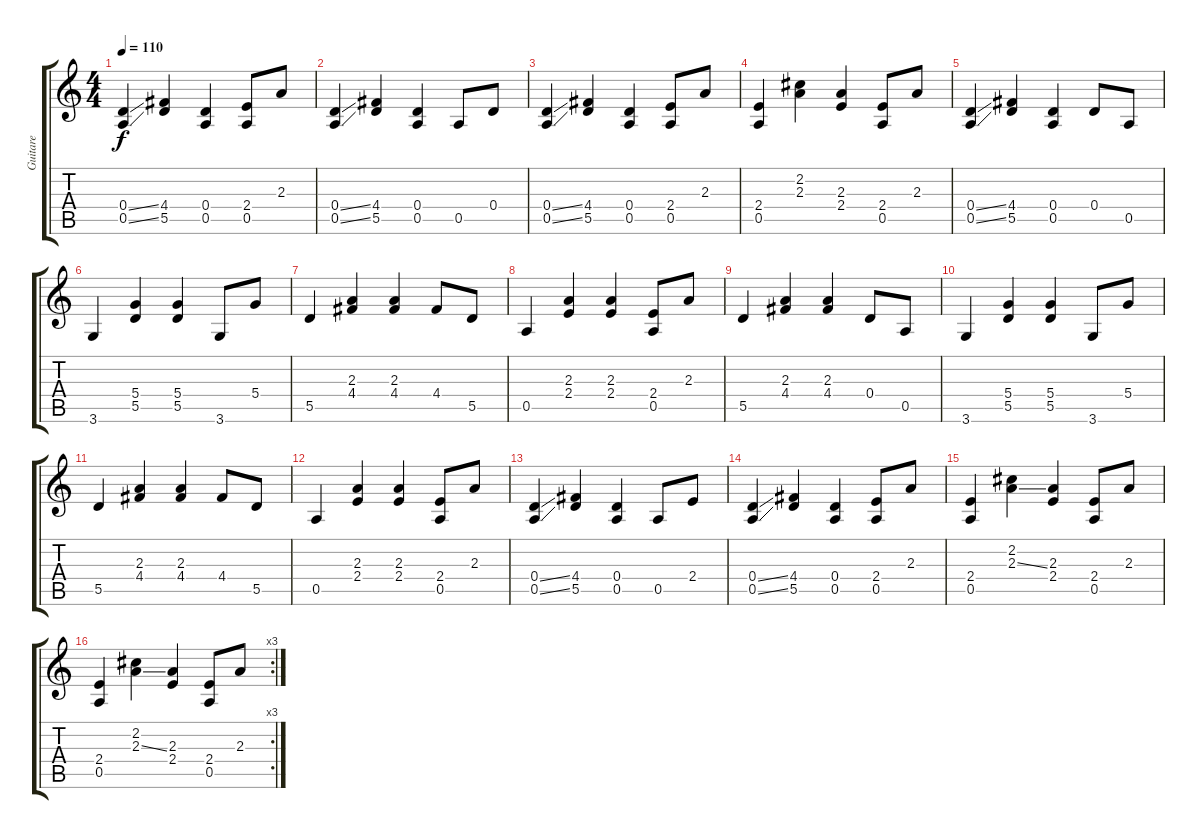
\track ("Guitare" "Guitare") {instrument overdrivenguitar}
\staff {score tabs}
\tuning (E4 B3 G3 D3 A2 E2) {hide}
\ts (4 4)
\tempo 110
\clef g2
\ks c
(0.4{ss} 0.5{ss}).4{dy f} (4.4 5.5).4 (0.4 0.5).4 (2.4 0.5).8 2.3.8 |
(0.4{ss} 0.5{ss}).4 (4.4 5.5).4 (0.4 0.5).4 0.5.8 0.4.8 |
(0.4{ss} 0.5{ss}).4 (4.4 5.5).4 (0.4 0.5).4 (2.4 0.5).8 2.3.8 |
(2.4 0.5).4 (2.2 2.3).4 (2.3 2.4).4 (2.4 0.5).8 2.3.8 |
(0.4{ss} 0.5{ss}).4 (4.4 5.5).4 (0.4 0.5).4 0.4.8 0.5.8 |
3.6.4 (5.4 5.5).4 (5.4 5.5).4 3.6.8 5.4.8 |
5.5.4 (2.3 4.4).4 (2.3 4.4).4 4.4.8 5.5.8 |
0.5.4 (2.3 2.4).4 (2.3 2.4).4 (2.4 0.5).8 2.3.8 |
5.5.4 (2.3 4.4).4 (2.3 4.4).4 0.4.8 0.5.8 |
3.6.4 (5.4 5.5).4 (5.4 5.5).4 3.6.8 5.4.8 |
5.5.4 (2.3 4.4).4 (2.3 4.4).4 4.4.8 5.5.8 |
0.5.4 (2.3 2.4).4 (2.3 2.4).4 (2.4 0.5).8 2.3.8 |
(0.4{ss} 0.5{ss}).4 (4.4 5.5).4 (0.4 0.5).4 0.5.8 2.4.8 |
(0.4{ss} 0.5{ss}).4 (4.4 5.5).4 (0.4 0.5).4 (2.4 0.5).8 2.3.8 |
(2.4 0.5).4 (2.2 2.3{ss}).4 (2.3 2.4).4 (2.4 0.5).8 2.3.8 |
\rc 3
(2.4 0.5).4 (2.2 2.3{ss}).4 (2.3 2.4).4 (2.4 0.5).8 2.3.8
